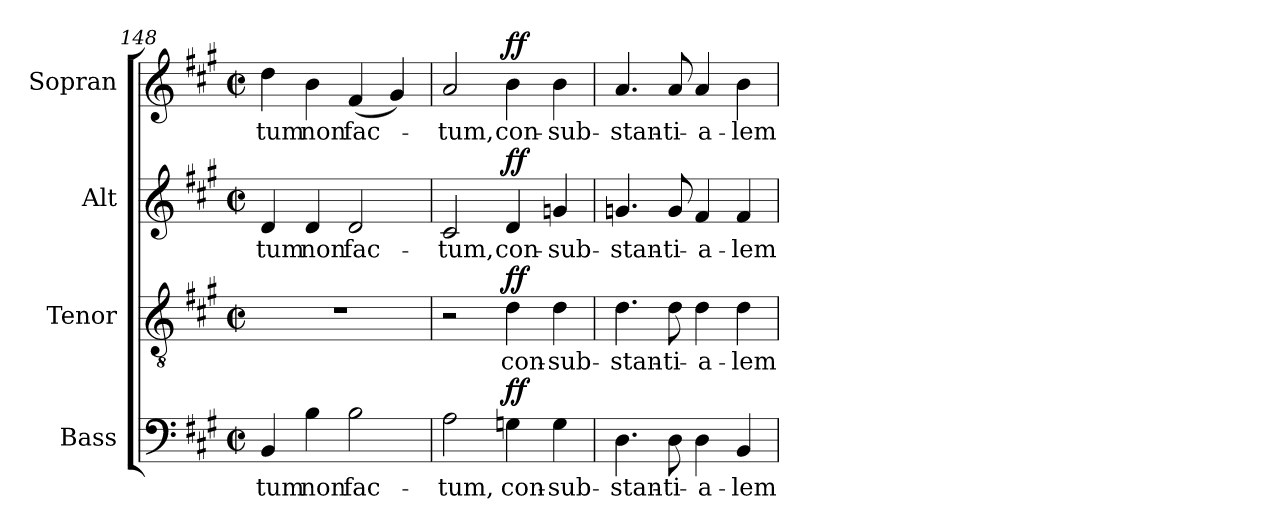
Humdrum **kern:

**kern	**text	**dynam	**kern	**text	**dynam	**kern	**text	**dynam	**kern	**text	**dynam
*part4	*part4	*part4	*part3	*part3	*part3	*part2	*part2	*part2	*part1	*part1	*part1
*staff4	*staff4	*staff4	*staff3	*staff3	*staff3	*staff2	*staff2	*staff2	*staff1	*staff1	*staff1
*I"Bass	*	*	*I"Tenor	*	*	*I"Alt	*	*	*I"Sopran	*	*
*I'B.	*	*	*I'T.	*	*	*I'A.	*	*	*I'S.	*	*
*clefF4	*	*	*clefGv2	*	*	*clefG2	*	*	*clefG2	*	*
*k[f#c#g#]	*	*	*k[f#c#g#]	*	*	*k[f#c#g#]	*	*	*k[f#c#g#]	*	*
*A:	*	*	*A:	*	*	*A:	*	*	*A:	*	*
*M2/2	*	*	*M2/2	*	*	*M2/2	*	*	*M2/2	*	*
*met(c|)	*	*	*met(c|)	*	*	*met(c|)	*	*	*met(c|)	*	*
=148	=148	=148	=148	=148	=148	=148	=148	=148	=148	=148	=148
!	!LO:LY:b	!	!	!	!	!	!LO:LY:b	!	!	!LO:LY:b	!
4BB/	-tum	.	1r	.	.	4d/	-tum	.	4dd\	-tum	.
!	!LO:LY:b	!	!	!	!	!	!LO:LY:b	!	!	!LO:LY:b	!
4B\	non	.	.	.	.	4d/	non	.	4b\	non	.
!	!LO:LY:b	!	!	!	!	!	!LO:LY:b	!	!	!LO:LY:b	!
2B\	fac-	.	.	.	.	2d/	fac-	.	(<4f#/	fac-	.
.	.	.	.	.	.	.	.	.	4g#/)	.	.
=149	=149	=149	=149	=149	=149	=149	=149	=149	=149	=149	=149
!	!LO:LY:b	!	!	!	!	!	!LO:LY:b	!	!	!LO:LY:b	!
2A\	-tum,	.	2r	.	.	2c#/	-tum,	.	2a/	-tum,	.
!	!LO:LY:b	!LO:DY:a	!	!LO:LY:b	!LO:DY:a	!	!LO:LY:b	!LO:DY:a	!	!LO:LY:b	!LO:DY:a
4Gn\	con-	ff	4d\	con-	ff	4d/	con-	ff	4b\	con-	ff
!	!LO:LY:b	!	!	!LO:LY:b	!	!	!LO:LY:b	!	!	!LO:LY:b	!
4G\	-sub-	.	4d\	-sub-	.	4gn/	-sub-	.	4b\	-sub-	.
=150	=150	=150	=150	=150	=150	=150	=150	=150	=150	=150	=150
!	!LO:LY:b	!	!	!LO:LY:b	!	!	!LO:LY:b	!	!	!LO:LY:b	!
4.D\	-stan-	.	4.d\	-stan-	.	4.gn/	-stan-	.	4.a/	-stan-	.
!	!LO:LY:b	!	!	!LO:LY:b	!	!	!LO:LY:b	!	!	!LO:LY:b	!
8D\	-ti-	.	8d\	-ti-	.	8g/	-ti-	.	8a/	-ti-	.
!	!LO:LY:b	!	!	!LO:LY:b	!	!	!LO:LY:b	!	!	!LO:LY:b	!
4D\	-a-	.	4d\	-a-	.	4f#/	-a-	.	4a/	-a-	.
!	!LO:LY:b	!	!	!LO:LY:b	!	!	!LO:LY:b	!	!	!LO:LY:b	!
4BB/	-lem	.	4d\	-lem	.	4f#/	-lem	.	4b\	-lem	.
=	=	=	=	=	=	=	=	=	=	=	=
*-	*-	*-	*-	*-	*-	*-	*-	*-	*-	*-	*-
